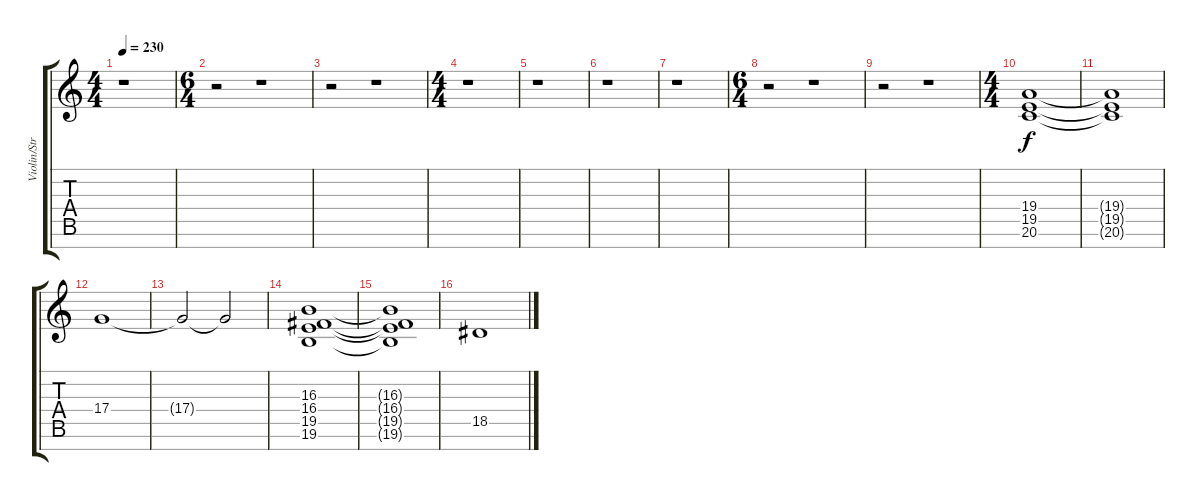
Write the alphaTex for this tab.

\track ("Violin/Strings" "Violin/Str") {instrument violin}
\staff {score tabs}
\tuning (E4 B3 G3 D3 A2 E2 B1) {hide}
\ts (4 4)
\tempo 230
\clef g2
\ks c
r.1{dy f} |
\ts (6 4)
r.2 r.1 |
r.2 r.1 |
\ts (4 4)
r.1 |
r.1 |
r.1 |
r.1 |
\ts (6 4)
r.2 r.1 |
r.2 r.1 |
\ts (4 4)
(19.4 19.5 20.6).1 |
(19.4{t} 19.5{t} 20.6{t}).1 |
17.4.1 |
17.4{t}.2 17.4{t}.2 |
(16.3 16.4 19.5 19.6).1 |
(16.3{t} 16.4{t} 19.5{t} 19.6{t}).1 |
18.5.1
